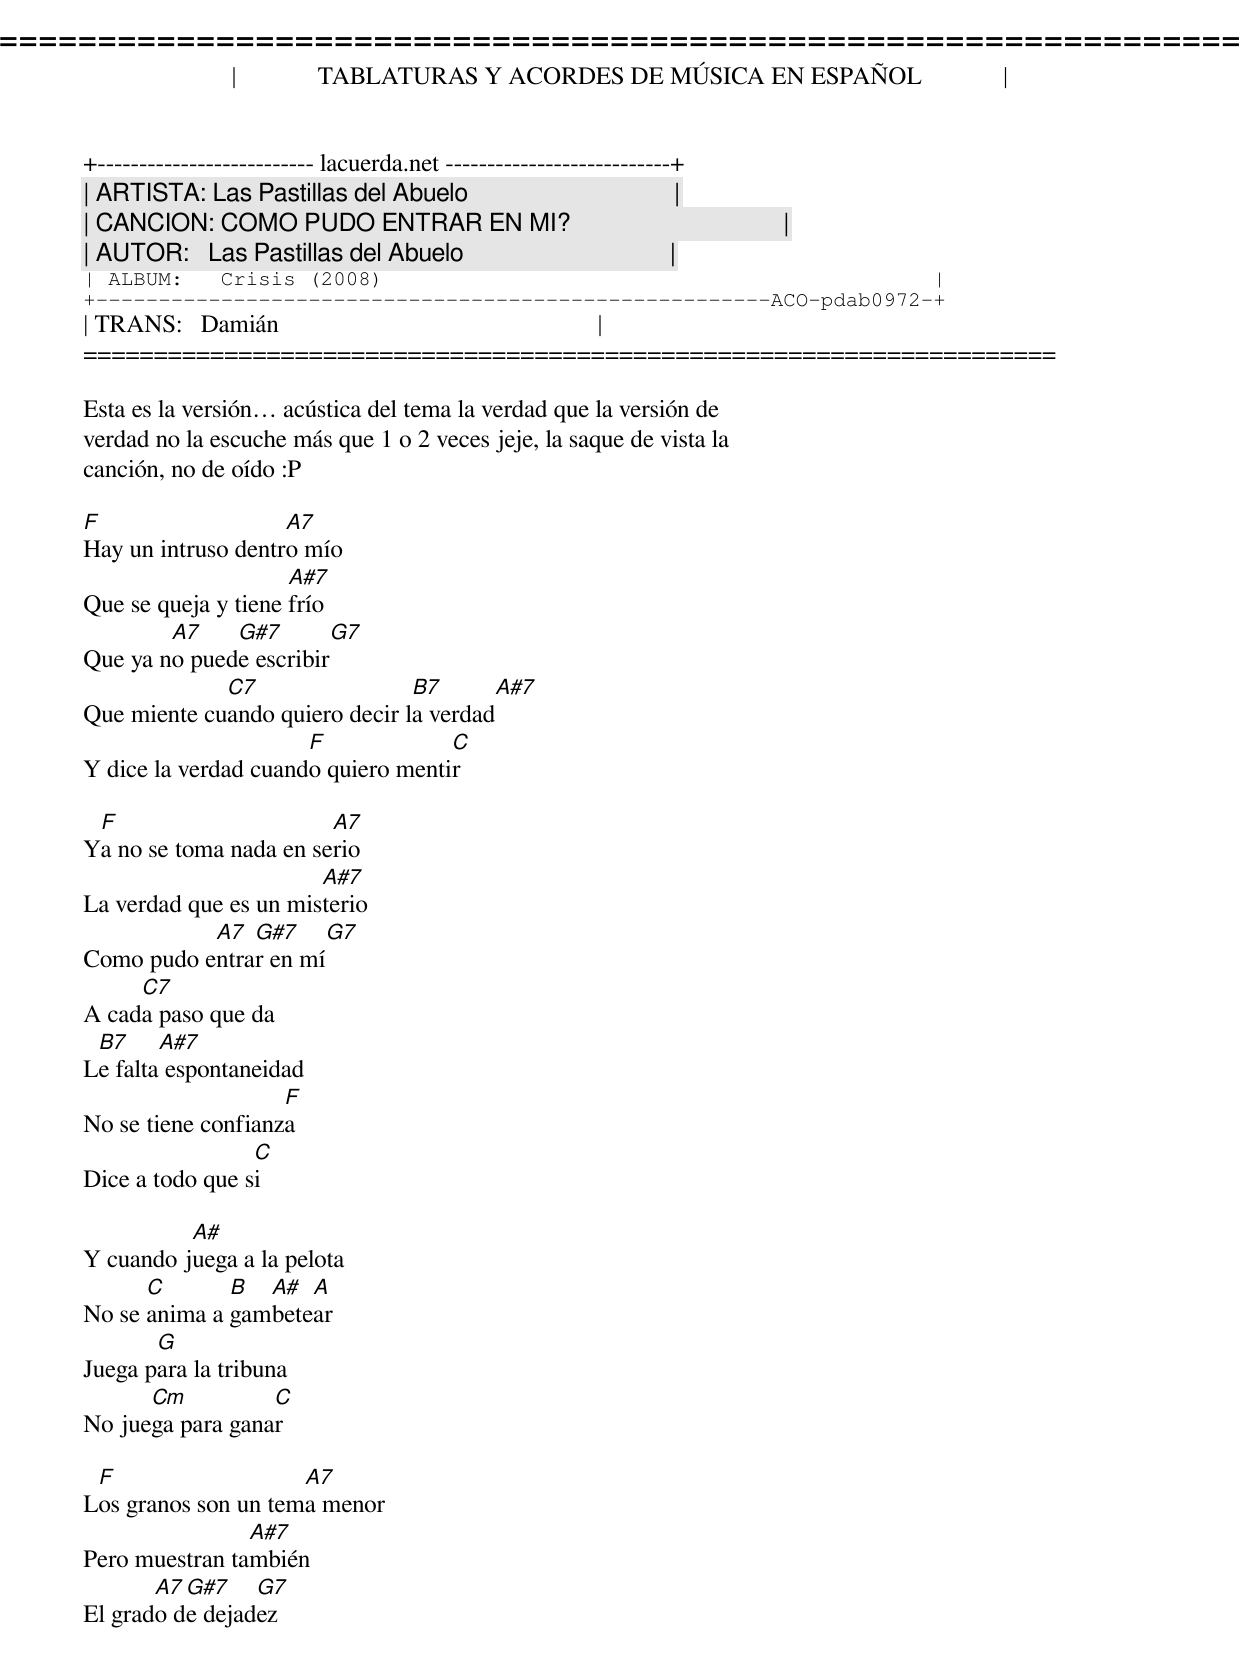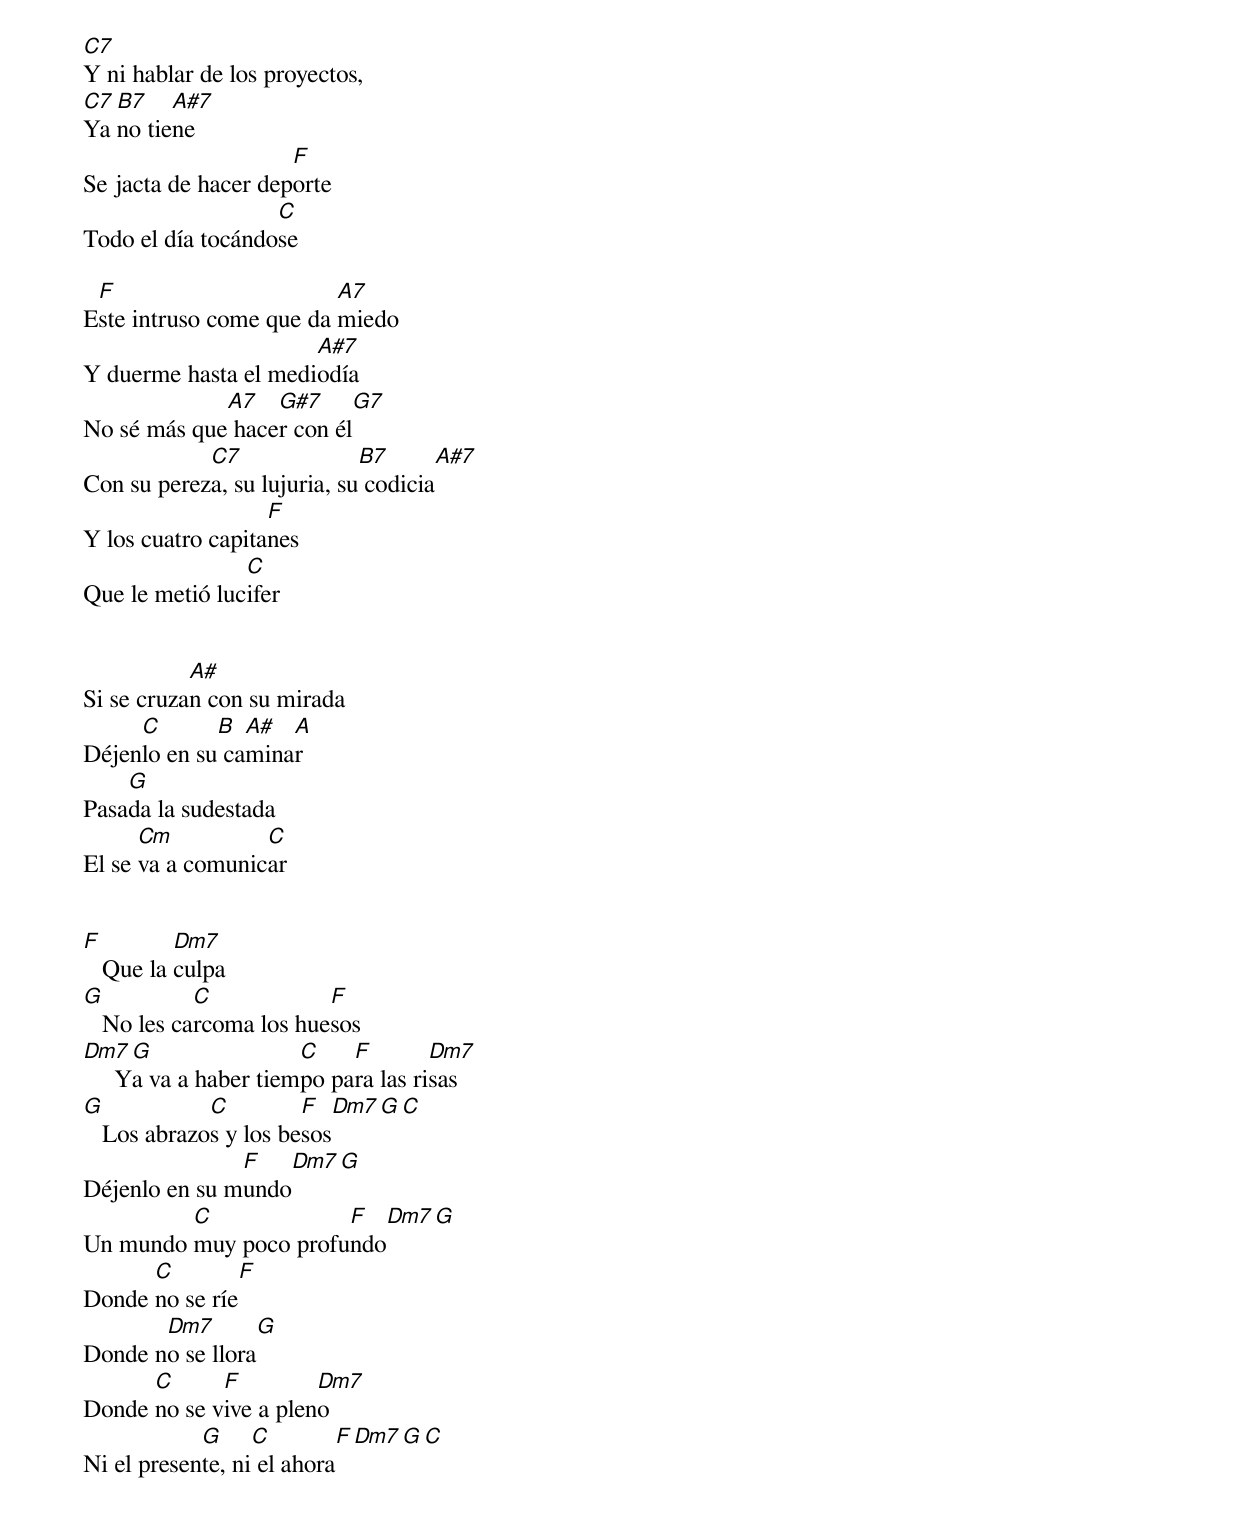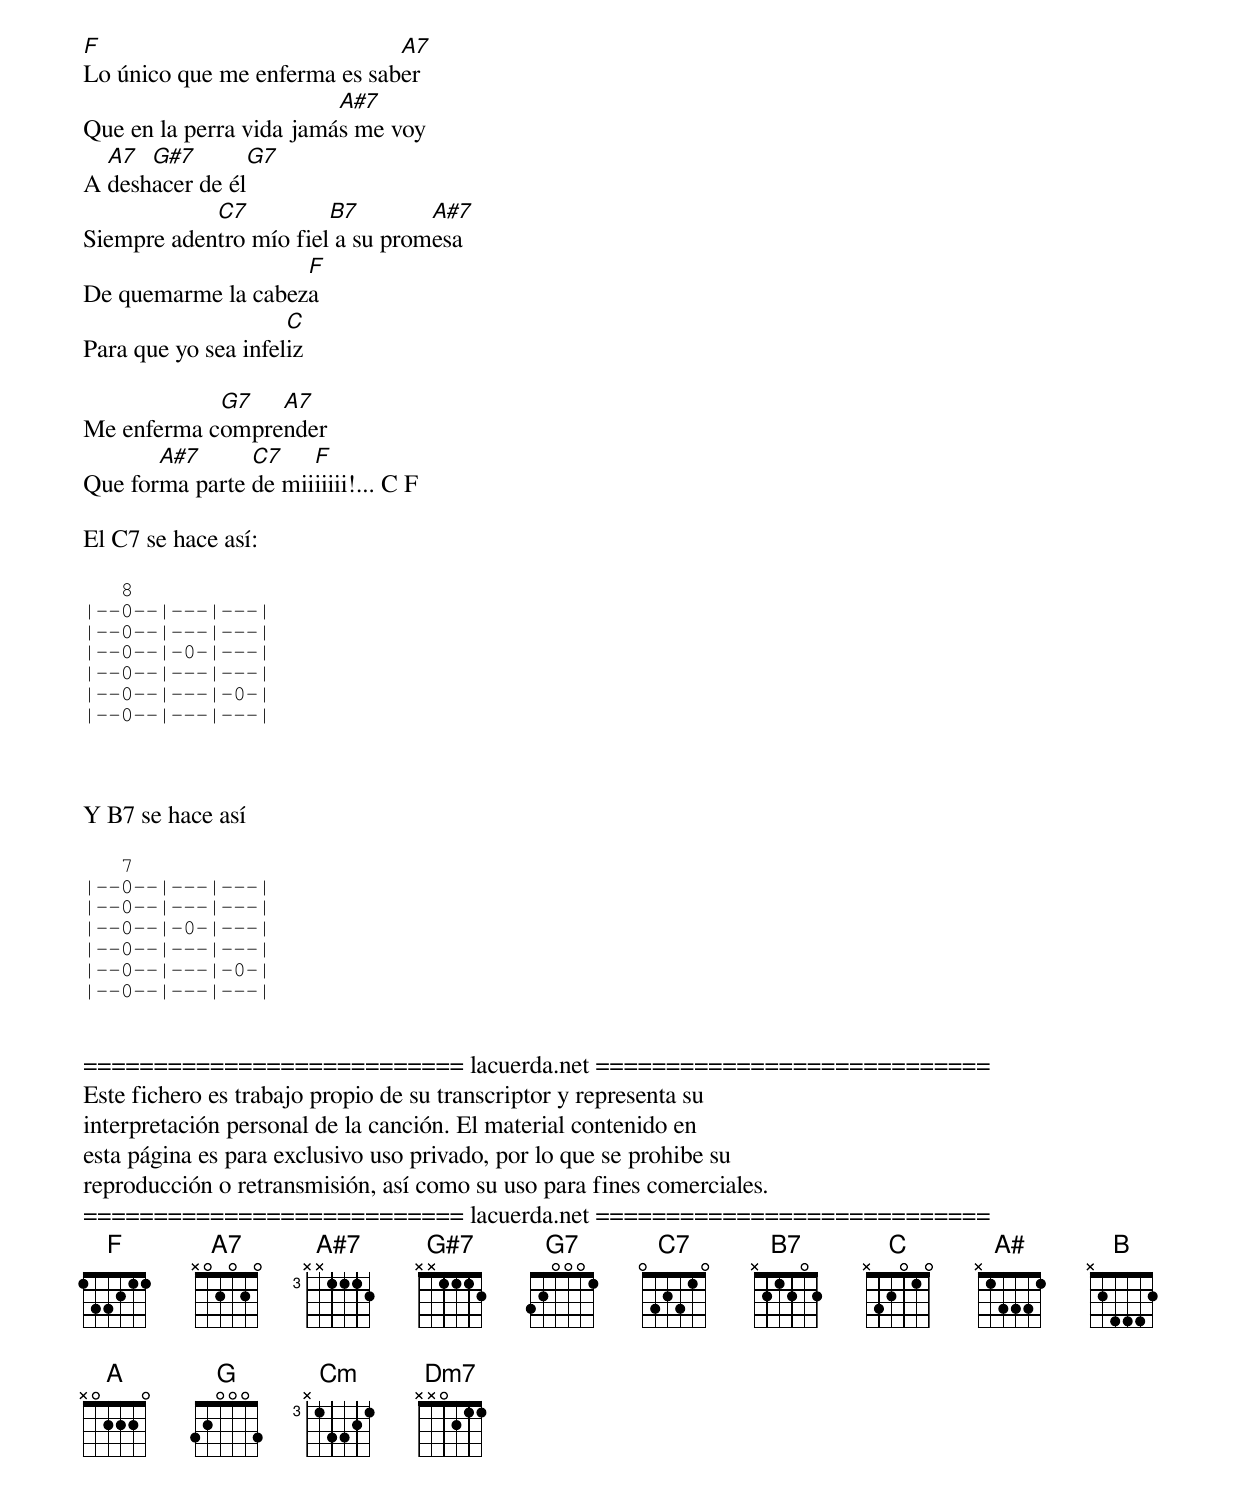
=====================================================================
|             TABLATURAS Y ACORDES DE MÚSICA EN ESPAÑOL             |
+-------------------------- lacuerda.net ---------------------------+
| ARTISTA: Las Pastillas del Abuelo                                 |
| CANCION: COMO PUDO ENTRAR EN MI?                                  |
| AUTOR:   Las Pastillas del Abuelo                                 |
| ALBUM:   Crisis (2008)                                            |
+------------------------------------------------------ACO-pdab0972-+
| TRANS:   Damián                                                   |
=====================================================================

Esta es la versión acústica del tema la verdad que la versión de
verdad no la escuche más que 1 o 2 veces jeje, la saque de vista la
canción, no de oído :P

F                   A7
Hay un intruso dentro mío
                     A#7
Que se queja y tiene frío
        A7    G#7       G7
Que ya no puede escribir
             C7                 B7      A#7
Que miente cuando quiero decir la verdad
                      F             C
Y dice la verdad cuando quiero mentir

 F                      A7
Ya no se toma nada en serio
                       A#7
La verdad que es un misterio
           A7  G#7    G7
Como pudo entrar en mí
     C7
A cada paso que da
 B7     A#7
Le falta espontaneidad
                    F
No se tiene confianza
                 C
Dice a todo que si

          A#
Y cuando juega a la pelota
      C       B  A#  A
No se anima a gambetear
       G
Juega para la tribuna
      Cm          C
No juega para ganar

 F                   A7
Los granos son un tema menor
                A#7
Pero muestran también
       A7 G#7    G7
El grado de dejadez
C7
Y ni hablar de los proyectos,
C7 B7    A#7
Ya no tiene
                     F
Se jacta de hacer deporte
                   C
Todo el día tocándose

 F                       A7
Este intruso come que da miedo
                      A#7
Y duerme hasta el mediodía
             A7   G#7     G7
No sé más que hacer con él
            C7               B7       A#7
Con su pereza, su lujuria, su codicia
                   F
Y los cuatro capitanes
                C
Que le metió lucifer


           A#
Si se cruzan con su mirada
     C       B  A#  A
Déjenlo en su caminar
    G
Pasada la sudestada
      Cm          C
El se va a comunicar


F         Dm7
   Que la culpa
G           C            F
   No les carcoma los huesos
Dm7   G                C    F        Dm7
     Ya va a haber tiempo para las risas
G            C         F   Dm7  G  C
   Los abrazos y los besos
               F     Dm7    G
Déjenlo en su mundo
         C             F   Dm7  G
Un mundo muy poco profundo
      C        F
Donde no se ríe
       Dm7        G
Donde no se llora
      C      F         Dm7
Donde no se vive a pleno
            G     C        F  Dm7  G  C
Ni el presente, ni el ahora

F                             A7
Lo único que me enferma es saber
                         A#7
Que en la perra vida jamás me voy
  A7  G#7       G7
A deshacer de él
            C7          B7        A#7
Siempre adentro mío fiel a su promesa
                    F
De quemarme la cabeza
                     C
Para que yo sea infeliz

            G7   A7
Me enferma comprender
       A#7      C7    F
Que forma parte de miiiiiii!... C F

El C7 se hace así:

   8
|--0--|---|---|
|--0--|---|---|
|--0--|-0-|---|
|--0--|---|---|
|--0--|---|-0-|
|--0--|---|---|



Y B7 se hace así

   7
|--0--|---|---|
|--0--|---|---|
|--0--|-0-|---|
|--0--|---|---|
|--0--|---|-0-|
|--0--|---|---|


=========================== lacuerda.net ============================
Este fichero es trabajo propio de su transcriptor y representa su
interpretación personal de la canción. El material contenido en
esta página es para exclusivo uso privado, por lo que se prohibe su
reproducción o retransmisión, así como su uso para fines comerciales.
=========================== lacuerda.net ============================
